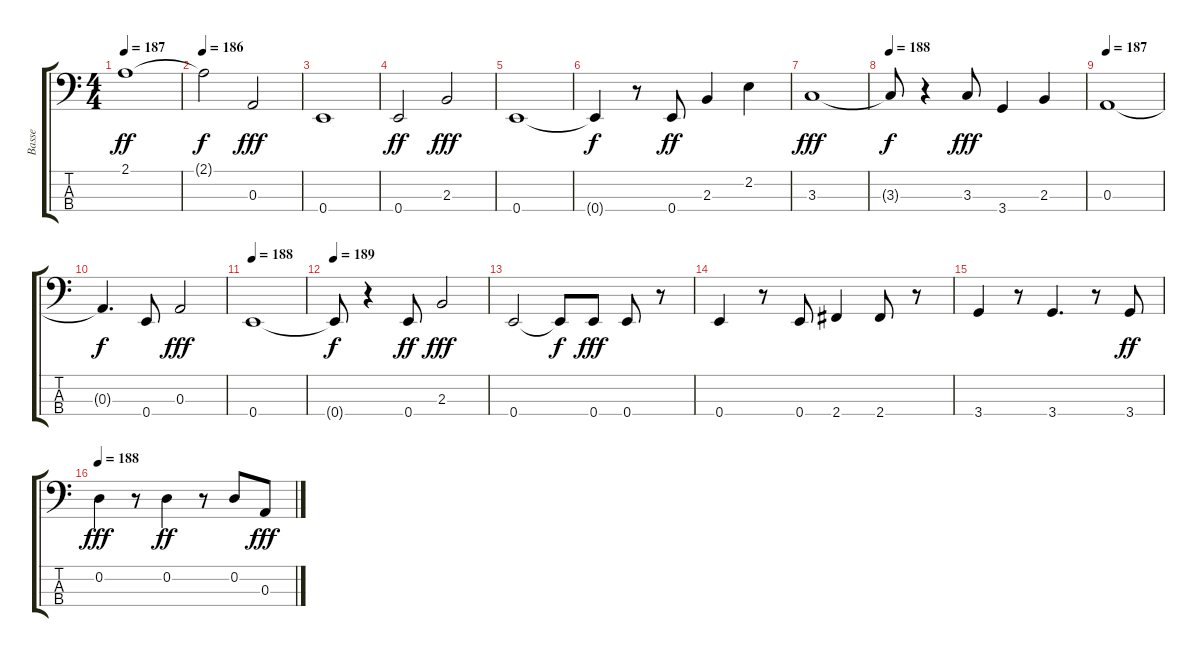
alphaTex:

\track ("Basse               " "Basse     ") {instrument electricbassfinger}
\staff {score tabs}
\tuning (G2 D2 A1 E1) {hide}
\ts (4 4)
\tempo 187
\clef f4
\ks c
2.1.1{dy ff} |
\tempo 186
2.1{t}.2{dy f} 0.3.2{dy fff} |
0.4.1 |
0.4.2{dy ff} 2.3.2{dy fff} |
0.4.1 |
0.4{t}.4{dy f} r.8 0.4.8{dy ff} 2.3.4 2.2.4 |
3.3.1{dy fff} |
\tempo 188
3.3{t}.8{dy f} r.4 3.3.8{dy fff} 3.4.4 2.3.4 |
\tempo 187
0.3.1 |
0.3{t}.4{d dy f} 0.4.8 0.3.2{dy fff} |
\tempo 188
0.4.1 |
\tempo 189
0.4{t}.8{dy f} r.4 0.4.8{dy ff} 2.3.2{dy fff} |
0.4.2 0.4{t}.8{dy f} 0.4.8{dy fff} 0.4.8 r.8 |
0.4.4 r.8 0.4.8 2.4.4 2.4.8 r.8 |
3.4.4 r.8 3.4.4{d} r.8 3.4.8{dy ff} |
\tempo 188
0.2.4{dy fff} r.8 0.2.4{dy ff} r.8 0.2.8 0.3.8{dy fff}
